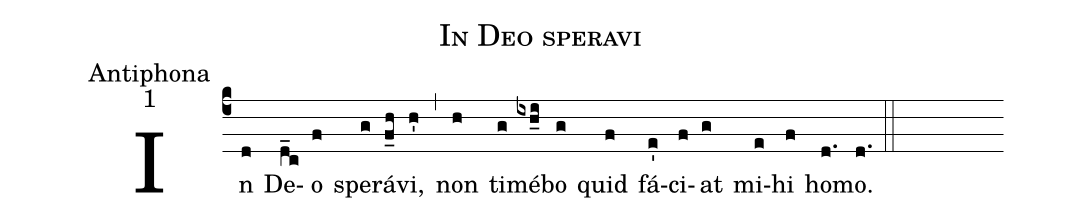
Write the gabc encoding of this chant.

name:In Deo speravi;
office-part:Antiphona;
mode:1;
%%
(c4) In(d) De(d_c)o(f) spe(g)rá(f_h)vi,(h') (,) non(h) ti(g)mé(ixh_i)bo(g) quid(f) fá(e')ci(f)at(g) mi(e)hi(f) ho(d.)mo.(d.) (::)
